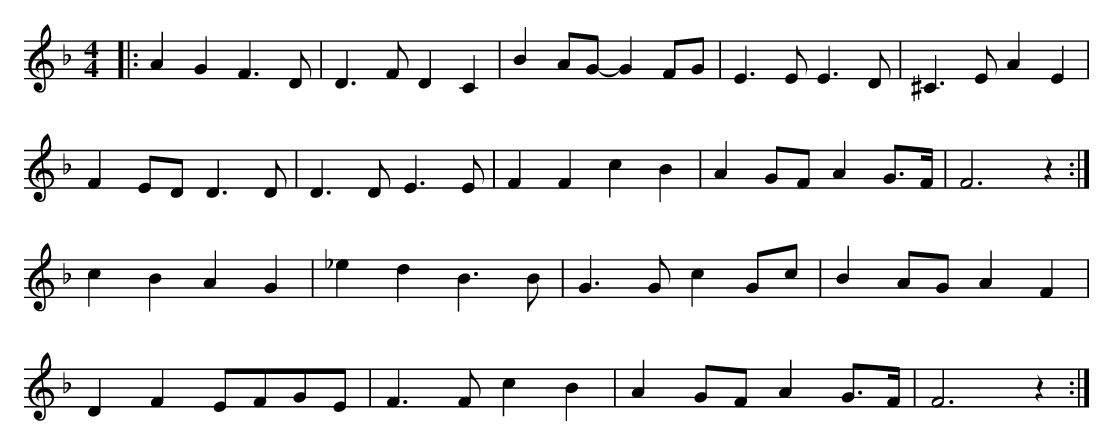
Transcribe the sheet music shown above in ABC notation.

X:1
M:4/4
K:F
|:A2 G2 F3 D|D3 F D2 C2|B2 AG- G2 FG|E3 E E3 D|^C3 E A2 E2|
F2 ED D3 D|D3 D E3 E|F2 F2 c2 B2|A2 GF A2 G>F|F6 z2:|
c2 B2 A2 G2|_e2 d2 B3 B|G3 G c2 Gc|B2 AG A2 F2|
D2 F2 EFGE|F3 F c2 B2|A2 GF A2 G>F|F6 z2:|
